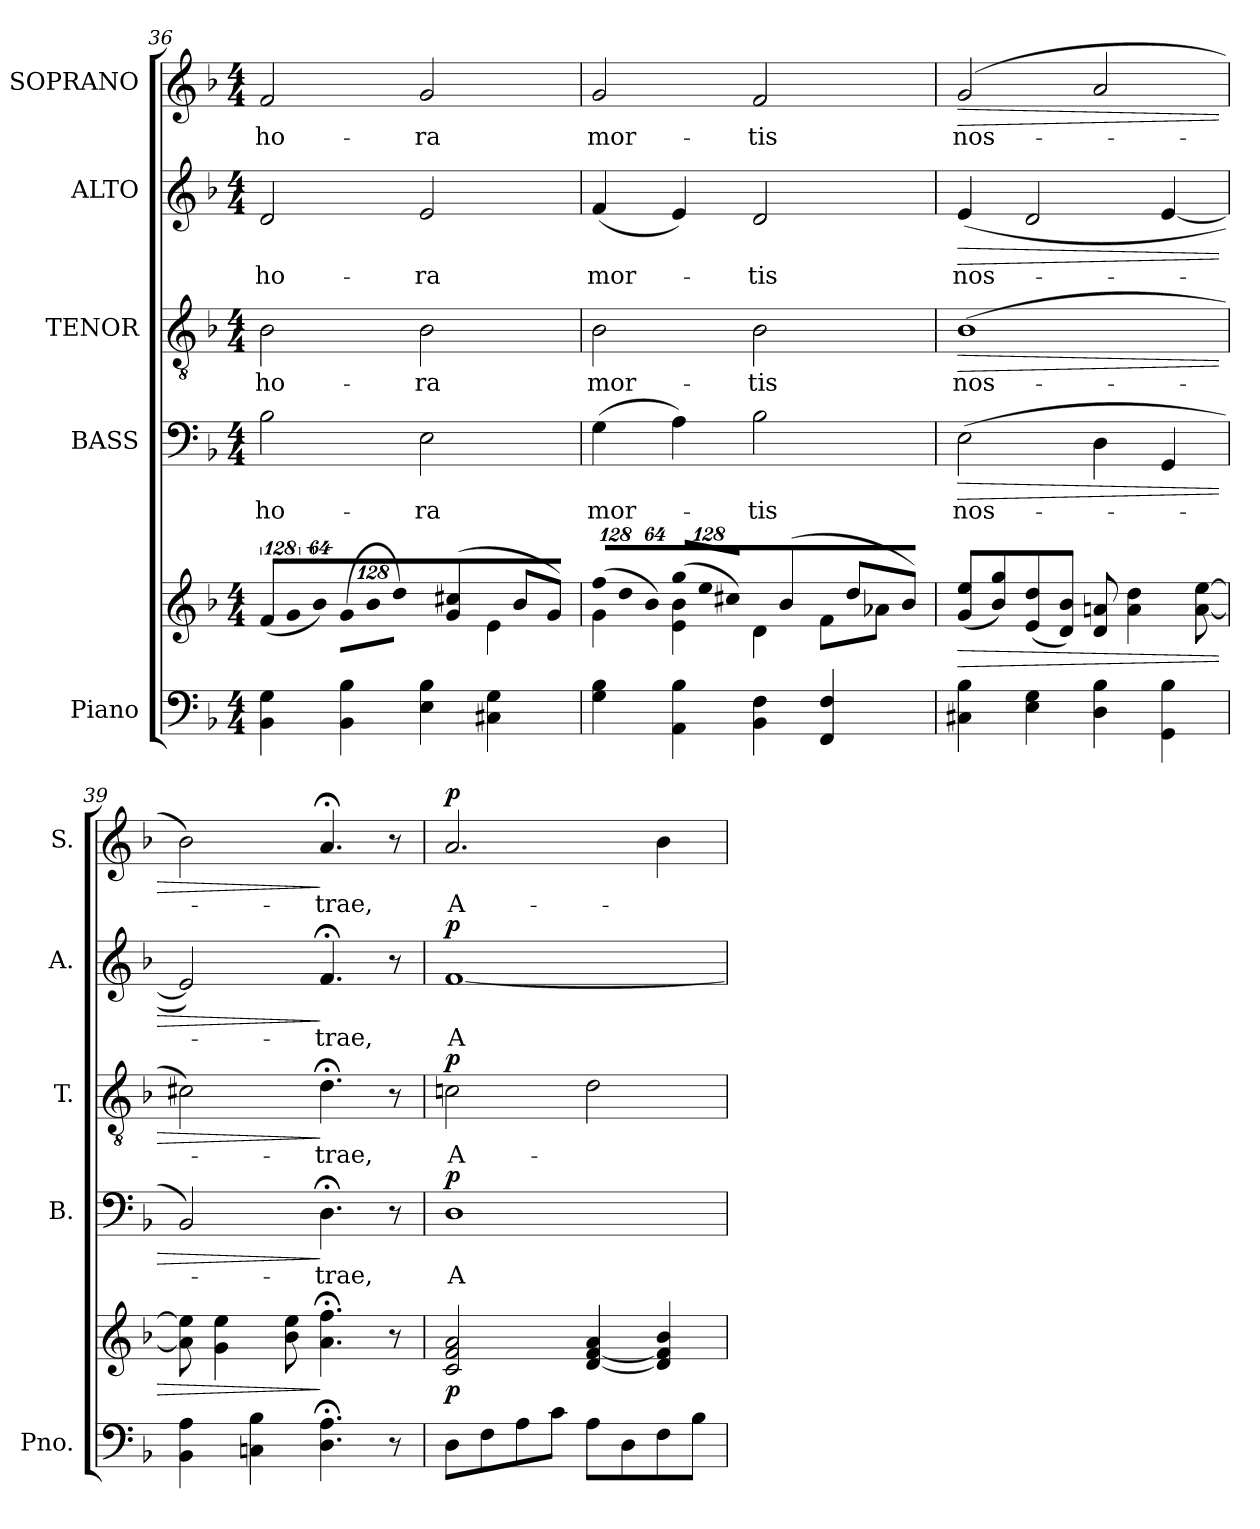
**kern	**kern	**dynam	**kern	**text	**dynam	**kern	**text	**dynam	**kern	**text	**dynam	**kern	**text	**dynam
*part5	*part5	*part5	*part4	*part4	*part4	*part3	*part3	*part3	*part2	*part2	*part2	*part1	*part1	*part1
*staff6	*staff5	*staff5/6	*staff4	*staff4	*staff4	*staff3	*staff3	*staff3	*staff2	*staff2	*staff2	*staff1	*staff1	*staff1
*I"Piano	*	*	*I"BASS	*	*	*I"TENOR	*	*	*I"ALTO	*	*	*I"SOPRANO	*	*
*I'Pno.	*	*	*I'B.	*	*	*I'T.	*	*	*I'A.	*	*	*I'S.	*	*
*clefF4	*clefG2	*	*clefF4	*	*	*clefGv2	*	*	*clefG2	*	*	*clefG2	*	*
*	*	*	*	*	*	*ITrd7c12	*	*	*	*	*	*	*	*
*k[b-]	*k[b-]	*	*k[b-]	*	*	*k[b-]	*	*	*k[b-]	*	*	*k[b-]	*	*
*F:	*F:	*	*F:	*	*	*F:	*	*	*F:	*	*	*F:	*	*
*M4/4	*M4/4	*	*M4/4	*	*	*M4/4	*	*	*M4/4	*	*	*M4/4	*	*
=36	=36	=36	=36	=36	=36	=36	=36	=36	=36	=36	=36	=36	=36	=36
!	!LO:N:vis=8	!	!	!	!	!	!	!	!	!	!	!	!	!
*	*^	*	*	*	*	*	*	*	*	*	*	*	*	*
!	!	!	!	!	!LO:LY:b:color=#000000	!	!	!	!	!	!	!	!	!	!
!	!	!	!	!	!	!	!	!LO:LY:b:color=#000000	!	!	!	!	!	!	!
!	!	!	!	!	!	!	!	!	!	!	!LO:LY:b:color=#000000	!	!	!	!
!	!	!	!	!	!	!	!	!	!	!	!	!	!	!LO:LY:b:color=#000000	!
4BB-i\ 4Gi	(1024%85fi/L	2ryy	.	2B-i\	ho-	.	2BB-i\	ho-	.	2di/	ho-	.	2fi/	ho-	.
!	!LO:N:vis=8	!	!	!	!	!	!	!	!	!	!	!	!	!	!
.	1024%85gi/	.	.	.	.	.	.	.	.	.	.	.	.	.	.
!	!LO:N:vis=8	!	!	!	!	!	!	!	!	!	!	!	!	!	!
.	512%43b-i/J)	.	.	.	.	.	.	.	.	.	.	.	.	.	.
!	!LO:N:vis=8	!	!	!	!	!	!	!	!	!	!	!	!	!	!
4BB-i\ 4B-i	(1024%85gi\L	.	.	.	.	.	.	.	.	.	.	.	.	.	.
!	!LO:N:vis=8	!	!	!	!	!	!	!	!	!	!	!	!	!	!
.	1024%85b-i\	.	.	.	.	.	.	.	.	.	.	.	.	.	.
!	!LO:N:vis=8	!	!	!	!	!	!	!	!	!	!	!	!	!	!
.	512%43ddi\J)	.	.	.	.	.	.	.	.	.	.	.	.	.	.
!	!	!	!	!	!LO:LY:b:color=#000000	!	!	!	!	!	!	!	!	!	!
!	!	!	!	!	!	!	!	!LO:LY:b:color=#000000	!	!	!	!	!	!	!
!	!	!	!	!	!	!	!	!	!	!	!LO:LY:b:color=#000000	!	!	!	!
!	!	!	!	!	!	!	!	!	!	!	!	!	!	!LO:LY:b:color=#000000	!
4Ei\ 4B-i	(4gi/ 4cc#Xi	4ryy	.	2Ei\	-ra	.	2BB-i\	-ra	.	2ei/	-ra	.	2gi/	-ra	.
4C#Xi\ 4Gi	8b-i/L	4ei\	.	.	.	.	.	.	.	.	.	.	.	.	.
.	8gi/J)	.	.	.	.	.	.	.	.	.	.	.	.	.	.
=37	=37	=37	=37	=37	=37	=37	=37	=37	=37	=37	=37	=37	=37	=37	=37
*	*Xbrackettup	*	*	*	*	*	*	*	*	*	*	*	*	*	*
!	!LO:N:vis=8	!	!	!	!	!	!	!	!	!	!	!	!	!	!
!	!	!	!	!	!LO:LY:b:color=#000000	!	!	!	!	!	!	!	!	!	!
!	!	!	!	!	!	!	!	!LO:LY:b:color=#000000	!	!	!	!	!	!	!
!	!	!	!	!	!	!	!	!	!	!	!LO:LY:b:color=#000000	!	!	!	!
!	!	!	!	!	!	!	!	!	!	!	!	!	!	!LO:LY:b:color=#000000	!
4Gi\ 4B-i	(1024%85ffi/L	4gi\	.	(4Gi\	mor-	.	2BB-i\	mor-	.	(4fi/	mor-	.	2gi/	mor-	.
!	!LO:N:vis=8	!	!	!	!	!	!	!	!	!	!	!	!	!	!
.	1024%85ddi/	.	.	.	.	.	.	.	.	.	.	.	.	.	.
!	!LO:N:vis=8	!	!	!	!	!	!	!	!	!	!	!	!	!	!
.	512%43b-i/J)	.	.	.	.	.	.	.	.	.	.	.	.	.	.
!	!LO:N:vis=8	!	!	!	!	!	!	!	!	!	!	!	!	!	!
4AAi\ 4B-i	(1024%85ggi/L	4ei\ 4b-i	.	4Ai\)	.	.	.	.	.	4ei/)	.	.	.	.	.
!	!LO:N:vis=8	!	!	!	!	!	!	!	!	!	!	!	!	!	!
.	1024%85eei/	.	.	.	.	.	.	.	.	.	.	.	.	.	.
!	!LO:N:vis=8	!	!	!	!	!	!	!	!	!	!	!	!	!	!
.	512%43cc#Xi/J)	.	.	.	.	.	.	.	.	.	.	.	.	.	.
!	!	!	!	!	!LO:LY:b:color=#000000	!	!	!	!	!	!	!	!	!	!
!	!	!	!	!	!	!	!	!LO:LY:b:color=#000000	!	!	!	!	!	!	!
!	!	!	!	!	!	!	!	!	!	!	!LO:LY:b:color=#000000	!	!	!	!
!	!	!	!	!	!	!	!	!	!	!	!	!	!	!LO:LY:b:color=#000000	!
4BB-i\ 4Fi	(4b-i/	4di\	.	2B-i\	-tis	.	2BB-i\	-tis	.	2di/	-tis	.	2fi/	-tis	.
4FFi/ 4Fi	8ddi/L	8fi\L	.	.	.	.	.	.	.	.	.	.	.	.	.
.	8b-i/J)	8a-Xi\J	.	.	.	.	.	.	.	.	.	.	.	.	.
!!LO:LB:g=z
=38	=38	=38	=38	=38	=38	=38	=38	=38	=38	=38	=38	=38	=38	=38	=38
!	!	!	!LO:HP:b	!	!	!	!	!	!	!	!	!	!	!	!
*	*v	*v	*	*	*	*	*	*	*	*	*	*	*	*	*
*	*^	*	*	*	*	*	*	*	*	*	*	*	*	*
!	!	!	!	!	!LO:LY:b:color=#000000	!LO:HP:b	!	!	!	!	!	!	!	!	!
*	*v	*v	*	*	*	*	*	*	*	*	*	*	*	*	*
*	*^	*	*	*	*	*	*	*	*	*	*	*	*	*
!	!	!	!	!	!	!	!	!LO:LY:b:color=#000000	!LO:HP:b	!	!	!	!	!	!
*	*v	*v	*	*	*	*	*	*	*	*	*	*	*	*	*
*	*^	*	*	*	*	*	*	*	*	*	*	*	*	*
!	!	!	!	!	!	!	!	!	!	!	!LO:LY:b:color=#000000	!LO:HP:b	!	!	!
*	*v	*v	*	*	*	*	*	*	*	*	*	*	*	*	*
*	*^	*	*	*	*	*	*	*	*	*	*	*	*	*
!	!	!	!	!	!	!	!	!	!	!	!	!	!	!LO:LY:b:color=#000000	!LO:HP:b
*	*v	*v	*	*	*	*	*	*	*	*	*	*	*	*	*
4C#Xi\ 4B-i	(8gi/ 8eeiL	>	(2Ei\	nos-	>	(1BB-i	nos-	>	(4ei/	nos-	>	(2gi/	nos-	>
.	8b-i/ 8ggi)	.	.	.	.	.	.	.	.	.	.	.	.	.
4Ei\ 4Gi	(8ei/ 8ddi	.	.	.	.	.	.	.	2di/	.	.	.	.	.
.	8di/ 8b-iJ)	.	.	.	.	.	.	.	.	.	.	.	.	.
4Di\ 4B-i	8di/ 8ani	.	4Di\	.	.	.	.	.	.	.	.	2ai/	.	.
.	4ai\ 4ddi	.	.	.	.	.	.	.	.	.	.	.	.	.
4GGi\ 4B-i	.	.	4GGi/	.	.	.	.	.	[<4ei/	.	.	.	.	.
.	[<8ai\ [>8eei	.	.	.	.	.	.	.	.	.	.	.	.	.
=39	=39	=39	=39	=39	=39	=39	=39	=39	=39	=39	=39	=39	=39	=39
4BB-i\ 4Ai	8ai\] 8eei]	.	2BB-i/)	.	.	2C#Xi\)	.	.	2ei/])	.	.	2b-i\)	.	.
.	4gi\ 4eei	.	.	.	.	.	.	.	.	.	.	.	.	.
4Cni\ 4B-i	.	.	.	.	.	.	.	.	.	.	.	.	.	.
.	8b-i\ 8eei	.	.	.	.	.	.	.	.	.	.	.	.	.
!	!	!	!	!LO:LY:b:color=#000000	!	!	!	!	!	!	!	!	!	!
!	!	!	!	!	!	!	!LO:LY:b:color=#000000	!	!	!	!	!	!	!
!	!	!	!	!	!	!	!	!	!	!LO:LY:b:color=#000000	!	!	!	!
!	!	!	!	!	!	!	!	!	!	!	!	!	!LO:LY:b:color=#000000	!
4.Di\; 4.Ai;	4.ai\; 4.ffi;	]	4.D;i\	-trae,	]	4.D;i\	-trae,	]	4.f;i/	-trae,	]	4.a;i/	-trae,	]
8r	8r	.	8r	.	.	8r	.	.	8r	.	.	8r	.	.
=40	=40	=40	=40	=40	=40	=40	=40	=40	=40	=40	=40	=40	=40	=40
!	!	!	!	!LO:LY:b:color=#000000	!	!	!	!	!	!	!	!	!	!
!	!	!	!	!	!	!	!LO:LY:b:color=#000000	!	!	!	!	!	!	!
!	!	!	!	!	!	!	!	!	!	!LO:LY:b:color=#000000	!	!	!	!
!	!	!	!	!	!	!	!	!	!	!	!	!	!LO:LY:b:color=#000000	!
8Di\L	2ci/ 2fi 2ai	p	1Di	A-	p	2Cni\	A-	p	[<1fi	A-	p	2.ai/	A-	p
8Fi\	.	.	.	.	.	.	.	.	.	.	.	.	.	.
8Ai\	.	.	.	.	.	.	.	.	.	.	.	.	.	.
8ci\J	.	.	.	.	.	.	.	.	.	.	.	.	.	.
8Ai\L	[<4di/ [>4fi 4ai	.	.	.	.	2Di\	.	.	.	.	.	.	.	.
8Di\	.	.	.	.	.	.	.	.	.	.	.	.	.	.
8Fi\	4di/] 4fi] 4b-i	.	.	.	.	.	.	.	.	.	.	4b-i\	.	.
8B-i\J	.	.	.	.	.	.	.	.	.	.	.	.	.	.
=	=	=	=	=	=	=	=	=	=	=	=	=	=	=
*-	*-	*-	*-	*-	*-	*-	*-	*-	*-	*-	*-	*-	*-	*-
